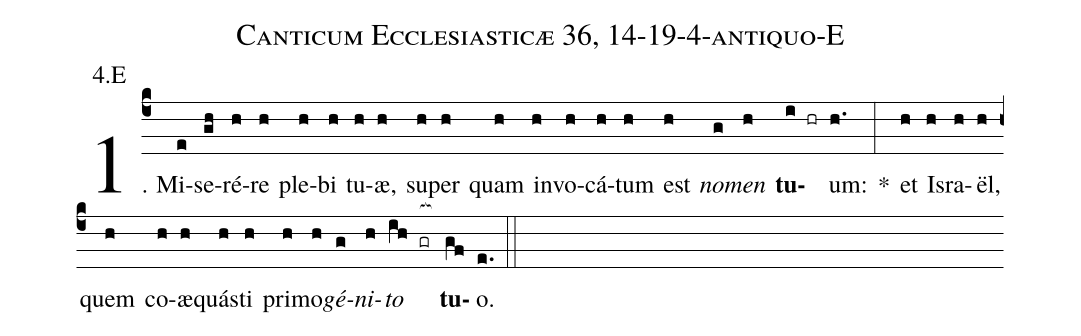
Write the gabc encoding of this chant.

name: Canticum Ecclesiasticæ 36, 14-19-4-antiquo-E;
annotation: 4.E;
%%
(c4)1. Mi(e)se(gh)ré(h)re(h) ple(h)bi(h) tu(h)æ,(h) su(h)per(h) quam(h) in(h)vo(h)cá(h)tum(h) est(h) <i>no</i>(g)<i>men</i>(h) <b>tu</b>(i hr)um:(h.) *(:) et(h) Is(h)ra(h)ël,(h) quem(h) co(h)æ(h)quás(h)ti(h) pri(h)mo(h)<i>gé</i>(g)<i>ni</i>(h)<i>to</i>(ih gr[ocb:1{]) <b>tu</b>(gf[ocb:0}])o.(e.) (::)
